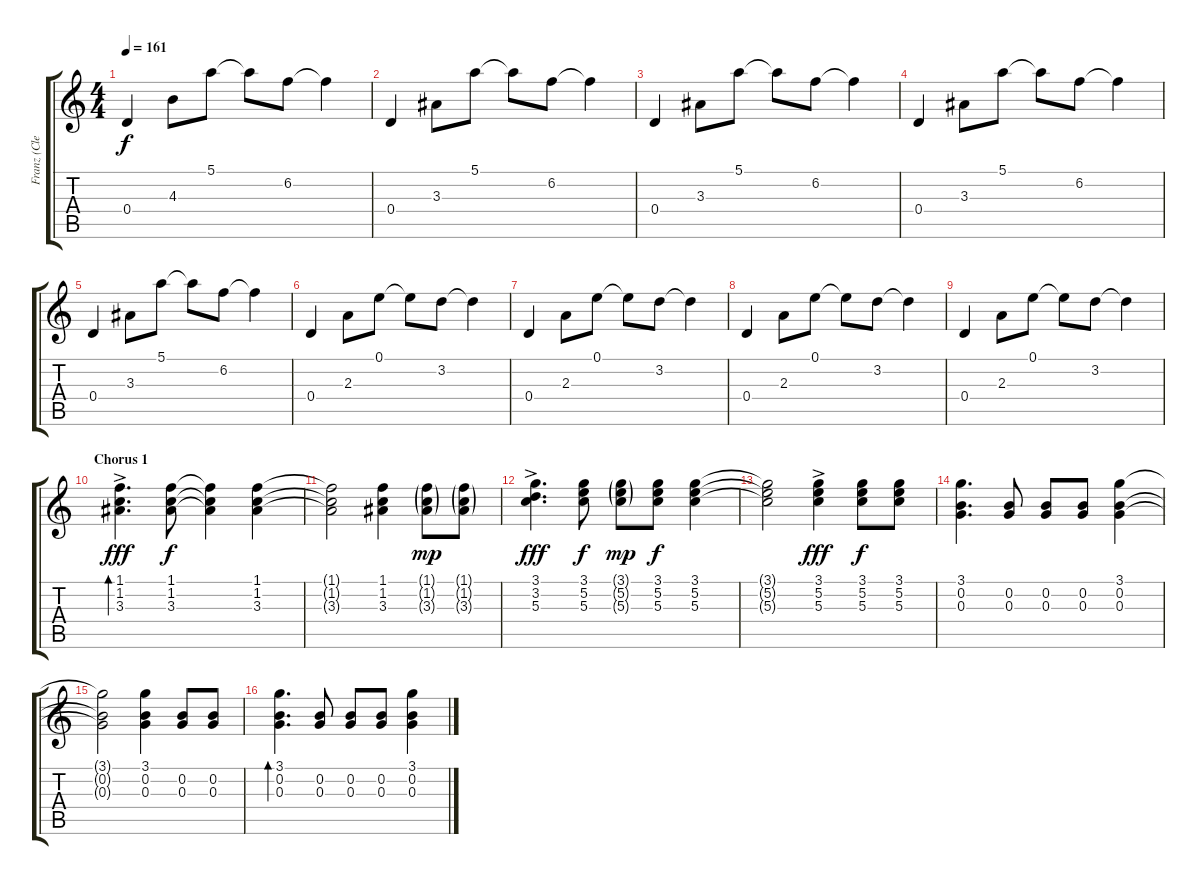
\track ("Franz (Clean Guitar)" "Franz (Cle") {instrument acousticguitarsteel}
\staff {score tabs}
\tuning (E4 B3 G3 D3 A2 D2) {hide}
\ts (4 4)
\tempo 161
\clef g2
\ks c
0.4.4{dy f} 4.3.8 5.1.8 5.1{t}.8 6.2.8 6.2{t}.4 |
0.4.4 3.3.8 5.1.8 5.1{t}.8 6.2.8 6.2{t}.4 |
0.4.4 3.3.8 5.1.8 5.1{t}.8 6.2.8 6.2{t}.4 |
0.4.4 3.3.8 5.1.8 5.1{t}.8 6.2.8 6.2{t}.4 |
0.4.4 3.3.8 5.1.8 5.1{t}.8 6.2.8 6.2{t}.4 |
0.4.4 2.3.8 0.1.8 0.1{t}.8 3.2.8 3.2{t}.4 |
0.4.4 2.3.8 0.1.8 0.1{t}.8 3.2.8 3.2{t}.4 |
0.4.4 2.3.8 0.1.8 0.1{t}.8 3.2.8 3.2{t}.4 |
0.4.4 2.3.8 0.1.8 0.1{t}.8 3.2.8 3.2{t}.4 |
\section ("" "Chorus 1")
(1.1{ac} 1.2{ac} 3.3{ac}).4{d bd 60 dy fff} (1.1 1.2 3.3).8{dy f} (1.1{t} 1.2{t} 3.3{t}).4 (1.1 1.2 3.3).4 |
(1.1{t} 1.2{t} 3.3{t}).2 (1.1 1.2 3.3).4 (1.1{g} 1.2{g} 3.3{g}).8{dy mp} (1.1{g} 1.2{g} 3.3{g}).8 |
(3.1{ac} 3.2{ac} 5.3{ac}).4{d dy fff} (3.1 5.2 5.3).8{dy f} (3.1{g} 5.2{g} 5.3{g}).8{dy mp} (3.1 5.2 5.3).8{dy f} (3.1 5.2 5.3).4 |
(3.1{t} 5.2{t} 5.3{t}).2 (3.1{ac} 5.2{ac} 5.3{ac}).4{dy fff} (3.1 5.2 5.3).8{dy f} (3.1 5.2 5.3).8 |
(3.1 0.2 0.3).4{d} (0.2 0.3).8 (0.2 0.3).8 (0.2 0.3).8 (3.1 0.2 0.3).4 |
(3.1{t} 0.2{t} 0.3{t}).2 (3.1 0.2 0.3).4 (0.2 0.3).8 (0.2 0.3).8 |
(3.1 0.2 0.3).4{d bd 60} (0.2 0.3).8 (0.2 0.3).8 (0.2 0.3).8 (3.1 0.2 0.3).4
